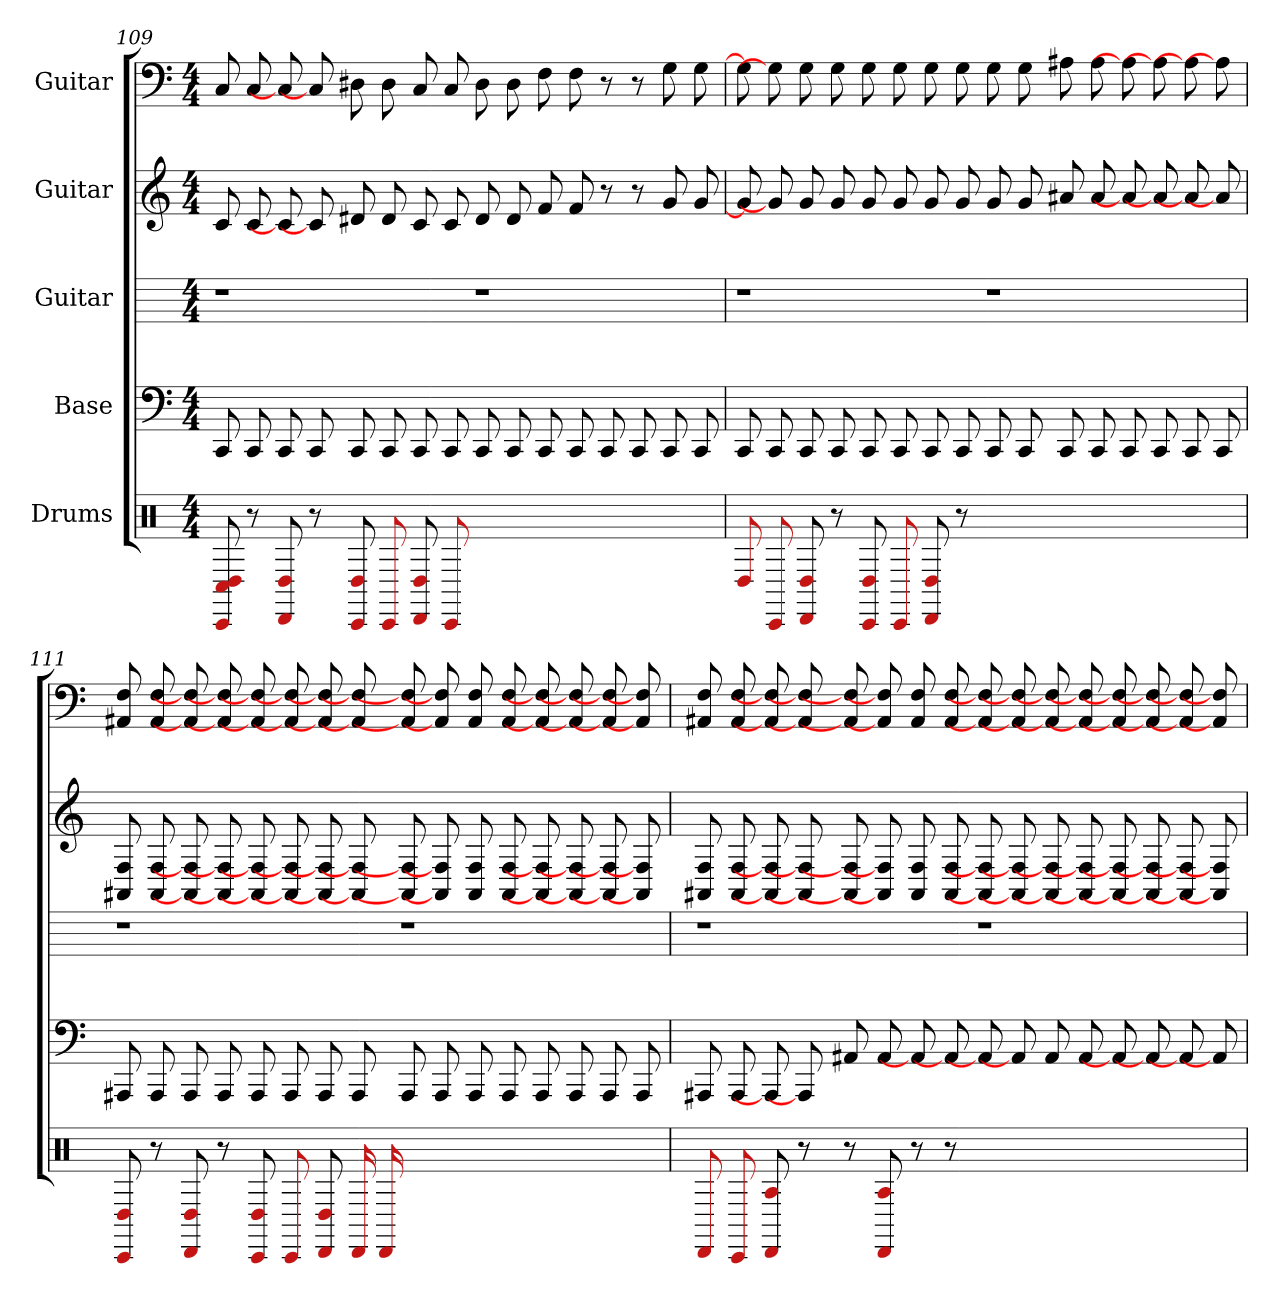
**kern	**kern	**kern	**kern	**kern
*part5	*part4	*part3	*part2	*part1
*staff5	*staff4	*staff3	*staff2	*staff1
*I"Drums	*I"Base	*I"Guitar	*I"Guitar	*I"Guitar
*clefX	*	*	*	*
*k[]	*k[]	*k[]	*k[]	*k[]
*M4/4	*M4/4	*M4/4	*M4/4	*M4/4
=109	=109	=109	=109	=109
8D# 8C# 8CC	8CC	1r	8c	8C
8r	8CC	.	8c	8C
8D# 8DD	8CC	.	8c]	8C]
8r	8CC	.	8c]	8C]
8D# 8CC	8CC	.	8d#	8D#
8CC	8CC	.	8d#	8D#
8D# 8DD	8CC	.	8c	8C
8CC	8CC	.	8c	8C
1ryy	8CC	1r	8d#	8D#
.	8CC	.	8d#	8D#
.	8CC	.	8f	8F
.	8CC	.	8f	8F
.	8CC	.	8r	8r
.	8CC	.	8r	8r
.	8CC	.	8g	8G
.	8CC	.	8g	8G
=110	=110	=110	=110	=110
8D#	8CC	1r	8g]	8G]
8CC	8CC	.	8g]	8G]
8D# 8DD	8CC	.	8g	8G
8r	8CC	.	8g	8G
8D# 8CC	8CC	.	8g	8G
8CC	8CC	.	8g	8G
8D# 8DD	8CC	.	8g	8G
8r	8CC	.	8g	8G
1ryy	8CC	1r	8g	8G
.	8CC	.	8g	8G
.	8CC	.	8a#	8A#
.	8CC	.	8a#	8A#
.	8CC	.	8a#]	8A#]
.	8CC	.	8a#]	8A#]
.	8CC	.	8a#]	8A#]
.	8CC	.	8a#]	8A#]
=111	=111	=111	=111	=111
8D# 8CC	8AAA#	1r	8F 8AA#	8F 8AA#
8r	8AAA#	.	8F 8AA#	8F 8AA#
8D# 8DD	8AAA#	.	8F] 8AA#]	8F] 8AA#]
8r	8AAA#	.	8F] 8AA#]	8F] 8AA#]
8D# 8CC	8AAA#	.	8F] 8AA#]	8F] 8AA#]
8CC	8AAA#	.	8F] 8AA#]	8F] 8AA#]
8D# 8DD	8AAA#	.	8F] 8AA#]	8F] 8AA#]
16DD	8AAA#	.	8F] 8AA#]	8F] 8AA#]
16DD	.	.	.	.
1ryy	8AAA#	1r	8F] 8AA#]	8F] 8AA#]
.	8AAA#	.	8F] 8AA#]	8F] 8AA#]
.	8AAA#	.	8F 8AA#	8F 8AA#
.	8AAA#	.	8F 8AA#	8F 8AA#
.	8AAA#	.	8F] 8AA#]	8F] 8AA#]
.	8AAA#	.	8F] 8AA#]	8F] 8AA#]
.	8AAA#	.	8F] 8AA#]	8F] 8AA#]
.	8AAA#	.	8F] 8AA#]	8F] 8AA#]
=112	=112	=112	=112	=112
8DD	8AAA#	1r	8F 8AA#	8F 8AA#
8CC	8AAA#	.	8F 8AA#	8F 8AA#
8A 8DD	8AAA#]	.	8F] 8AA#]	8F] 8AA#]
8r	8AAA#]	.	8F] 8AA#]	8F] 8AA#]
8r	8AA#	.	8F] 8AA#]	8F] 8AA#]
8A 8DD	8AA#	.	8F] 8AA#]	8F] 8AA#]
8r	8AA#]	.	8F 8AA#	8F 8AA#
8r	8AA#]	.	8F 8AA#	8F 8AA#
1ryy	8AA#]	1r	8F] 8AA#]	8F] 8AA#]
.	8AA#]	.	8F] 8AA#]	8F] 8AA#]
.	8AA#	.	8F] 8AA#]	8F] 8AA#]
.	8AA#	.	8F] 8AA#]	8F] 8AA#]
.	8AA#]	.	8F] 8AA#]	8F] 8AA#]
.	8AA#]	.	8F] 8AA#]	8F] 8AA#]
.	8AA#]	.	8F] 8AA#]	8F] 8AA#]
.	8AA#]	.	8F] 8AA#]	8F] 8AA#]
=	=	=	=	=
*-	*-	*-	*-	*-
